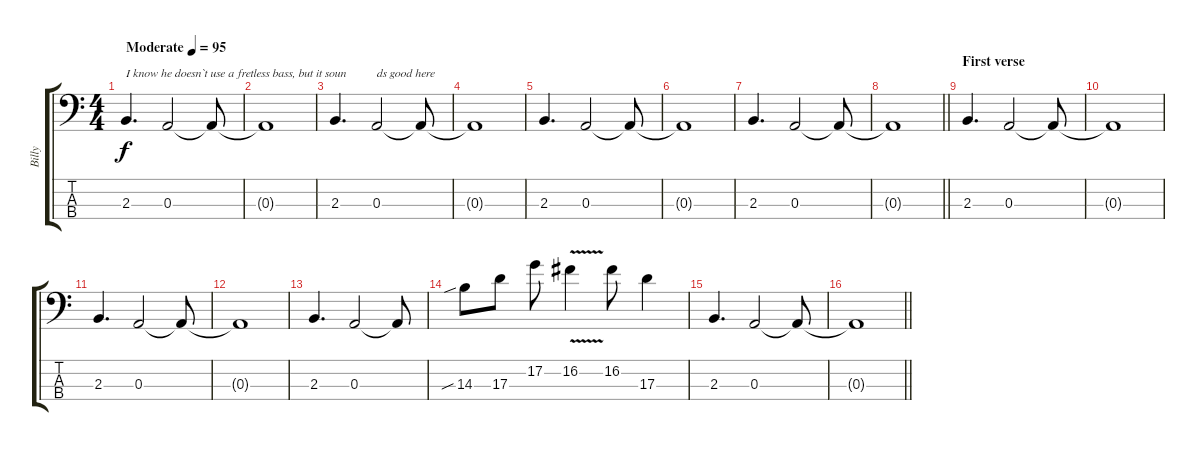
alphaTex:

\track ("Billy" "Billy") {instrument fretlessbass}
\staff {score tabs}
\tuning (G2 D2 A1 E1) {hide}
\ts (4 4)
\tempo (95 "Moderate")
\clef f4
\ks c
2.3.4{d txt "I know he doesn`t use a fretless bass, but it soun" dy f instrument fretlessbass} 0.3.2 0.3{t}.8 |
0.3{t}.1 |
2.3.4{d} 0.3.2{txt "ds good here"} 0.3{t}.8 |
0.3{t}.1 |
2.3.4{d} 0.3.2 0.3{t}.8 |
0.3{t}.1 |
2.3.4{d} 0.3.2 0.3{t}.8 |
\barLineRight lightlight
0.3{t}.1 |
\section ("" "First verse")
2.3.4{d} 0.3.2 0.3{t}.8 |
0.3{t}.1 |
2.3.4{d} 0.3.2 0.3{t}.8 |
0.3{t}.1 |
2.3.4{d} 0.3.2 0.3{t}.8 |
14.3{sib}.8 17.3.8 17.2.8 16.2{v}.4 16.2.8 17.3.4 |
2.3.4{d} 0.3.2 0.3{t}.8 |
\barLineRight lightlight
0.3{t}.1
